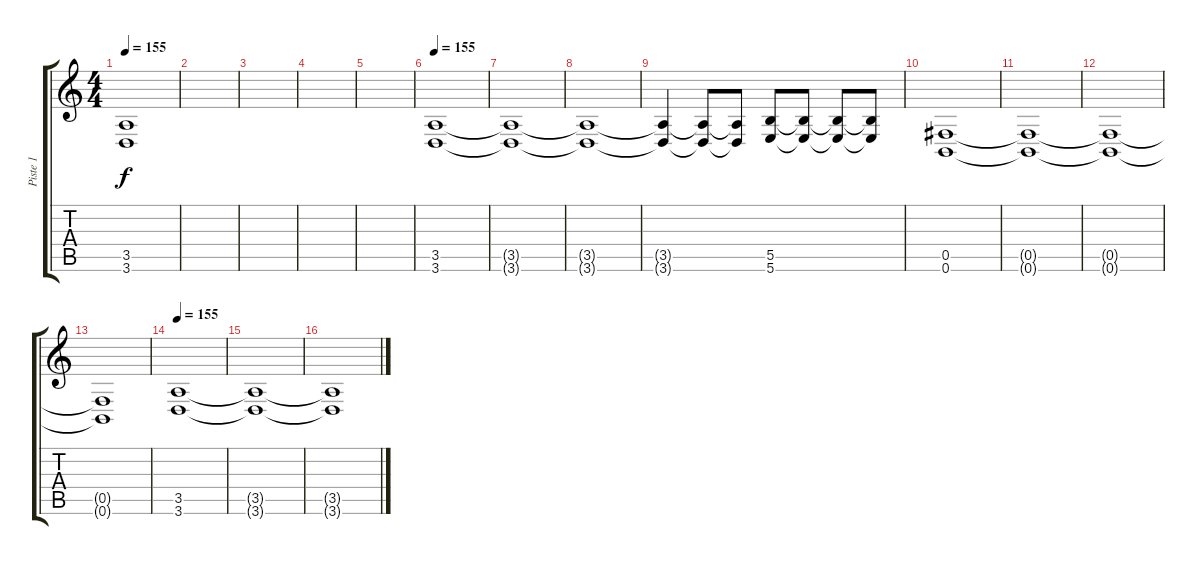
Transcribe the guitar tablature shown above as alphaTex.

\track ("Piste 1" "Piste 1") {instrument distortionguitar}
\staff {score tabs}
\tuning (Db4 Ab3 E3 B2 Gb2 B1) {hide}
\ts (4 4)
\tempo 155
\clef g2
\ks c
(3.5{t} 3.6{t}).1{dy f} |
|
|
|
|
\tempo 155
(3.5 3.6).1{volume 16} |
(3.5{t} 3.6{t}).1 |
(3.5{t} 3.6{t}).1 |
(3.5{t} 3.6{t}).4 (3.5{t} 3.6{t}).8 (3.5{t} 3.6{t}).8 (5.5 5.6).8 (5.5{t} 5.6{t}).8 (5.5{t} 5.6{t}).8 (5.5{t} 5.6{t}).8 |
(0.5 0.6).1 |
(0.5{t} 0.6{t}).1 |
(0.5{t} 0.6{t}).1 |
(0.5{t} 0.6{t}).1 |
\tempo 155
(3.5 3.6).1{volume 16} |
(3.5{t} 3.6{t}).1 |
(3.5{t} 3.6{t}).1
